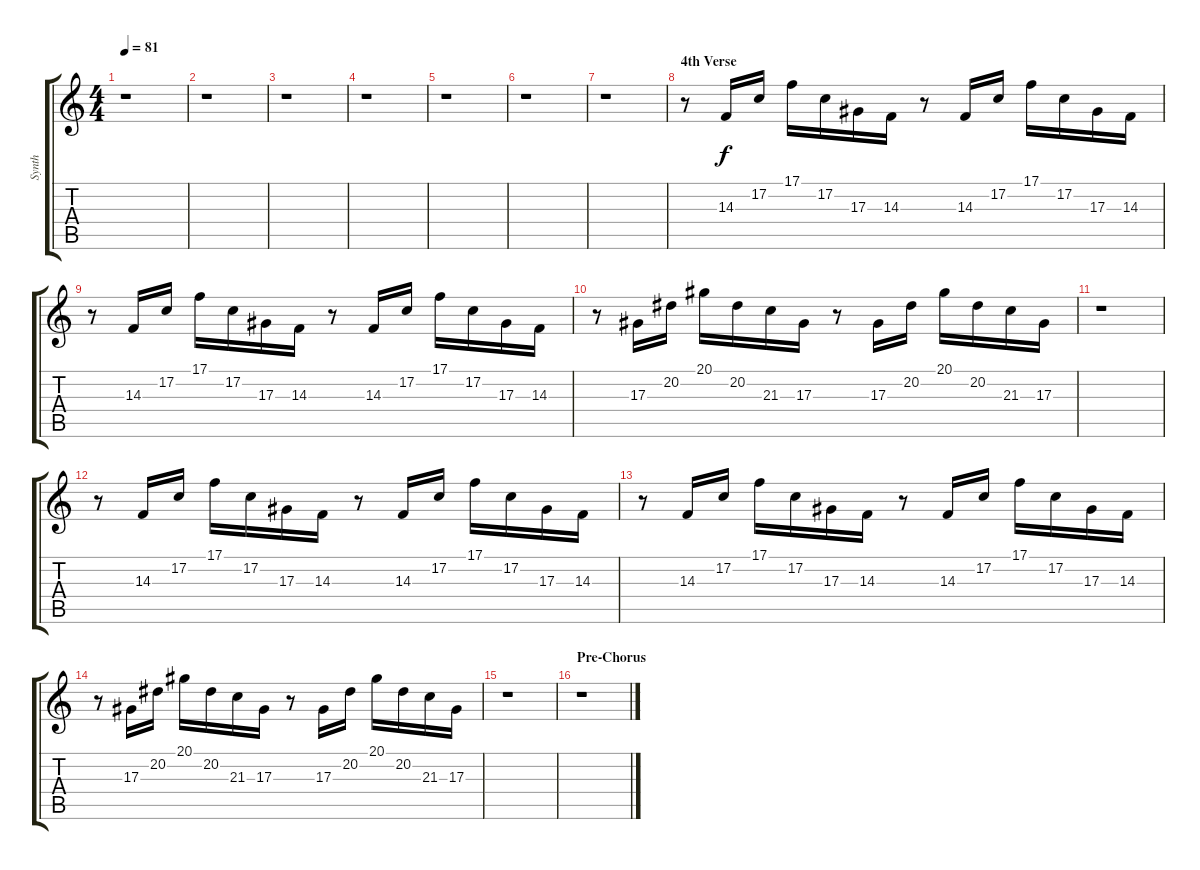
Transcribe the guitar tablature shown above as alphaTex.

\track ("Synth" "Synth") {instrument pizzicatostrings}
\staff {score tabs}
\tuning (C4 G3 Eb3 Bb2 F2 C2) {hide}
\ts (4 4)
\tempo 81
\clef g2
\ks c
r.1{dy f} |
r.1 |
r.1 |
r.1 |
r.1 |
r.1 |
r.1 |
\section ("" "4th Verse")
r.8{volume 12} 14.3.16 17.2.16 17.1.16 17.2.16 17.3.16 14.3.16 r.8 14.3.16 17.2.16 17.1.16 17.2.16 17.3.16 14.3.16 |
r.8 14.3.16 17.2.16 17.1.16 17.2.16 17.3.16 14.3.16 r.8 14.3.16 17.2.16 17.1.16 17.2.16 17.3.16 14.3.16 |
r.8 17.3.16 20.2.16 20.1.16 20.2.16 21.3.16 17.3.16 r.8 17.3.16 20.2.16 20.1.16 20.2.16 21.3.16 17.3.16 |
r.1 |
r.8 14.3.16 17.2.16 17.1.16 17.2.16 17.3.16 14.3.16 r.8 14.3.16 17.2.16 17.1.16 17.2.16 17.3.16 14.3.16 |
r.8 14.3.16 17.2.16 17.1.16 17.2.16 17.3.16 14.3.16 r.8 14.3.16 17.2.16 17.1.16 17.2.16 17.3.16 14.3.16 |
r.8 17.3.16 20.2.16 20.1.16 20.2.16 21.3.16 17.3.16 r.8 17.3.16 20.2.16 20.1.16 20.2.16 21.3.16 17.3.16 |
r.1 |
\section ("" "Pre-Chorus")
r.1
